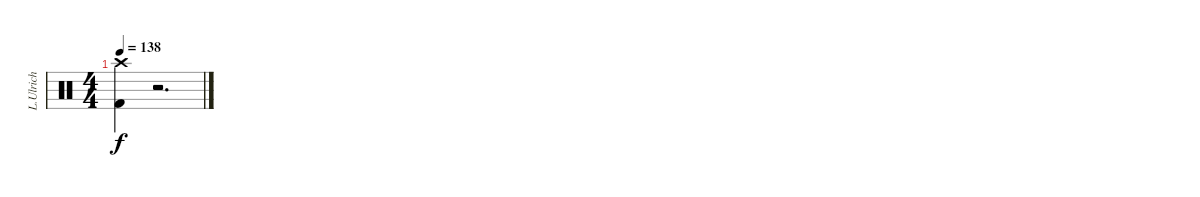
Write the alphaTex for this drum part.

\track ("L.Ulrich" "L.Ulrich") {instrument percussion}
\staff {score}
\articulation defaults
\ts (4 4)
\tempo 138
\clef neutral
\ks c
("Crash high (hit)" "Kick (hit) 2").4{dy f} r.2{d}
